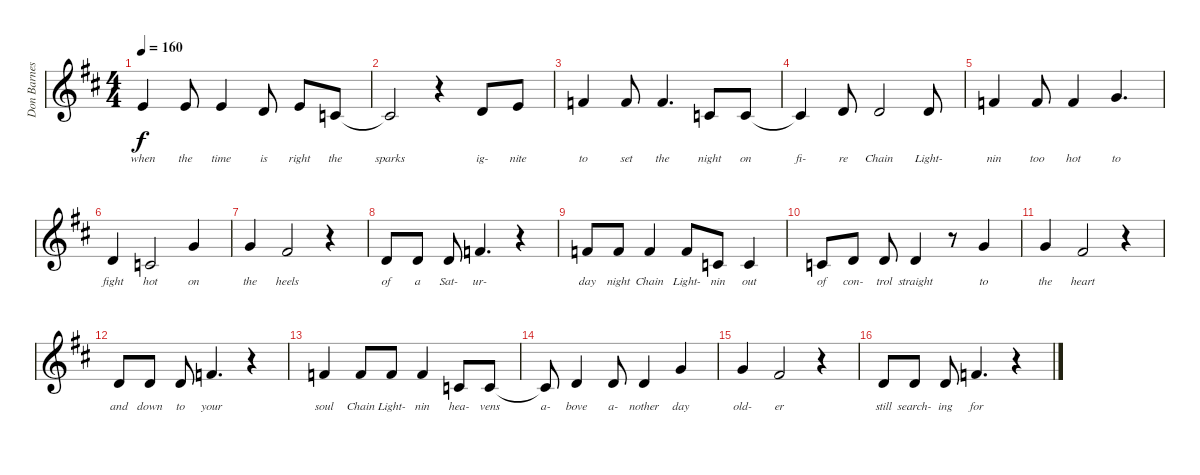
\track ("Don Barnes Vocals" "Don Barnes") {instrument violin}
\staff {score}
\tuning (E4 B3 G3 D3 A2 E2) {hide}
\ts (4 4)
\tempo 160
\clef g2
\ks d
0.1.4{lyrics (0 "when") lyrics (1 "") lyrics (2 "") lyrics (3 "") lyrics (4 "") dy f} 0.1.8{lyrics (0 "the") lyrics (1 "") lyrics (2 "") lyrics (3 "") lyrics (4 "")} 0.1.4{lyrics (0 "time") lyrics (1 "") lyrics (2 "") lyrics (3 "") lyrics (4 "")} 3.2.8{lyrics (0 "is") lyrics (1 "") lyrics (2 "") lyrics (3 "") lyrics (4 "")} 0.1.8{lyrics (0 "right") lyrics (1 "") lyrics (2 "") lyrics (3 "") lyrics (4 "")} 1.2.8{lyrics (0 "the") lyrics (1 "") lyrics (2 "") lyrics (3 "") lyrics (4 "")} |
1.2{t}.2{lyrics (0 "sparks") lyrics (1 "") lyrics (2 "") lyrics (3 "") lyrics (4 "")} r.4 3.2.8{lyrics (0 "ig-") lyrics (1 "") lyrics (2 "") lyrics (3 "") lyrics (4 "")} 0.1.8{lyrics (0 "nite") lyrics (1 "") lyrics (2 "") lyrics (3 "") lyrics (4 "")} |
1.1.4{lyrics (0 "to") lyrics (1 "") lyrics (2 "") lyrics (3 "") lyrics (4 "")} 1.1.8{lyrics (0 "set") lyrics (1 "") lyrics (2 "") lyrics (3 "") lyrics (4 "")} 1.1.4{d lyrics (0 "the") lyrics (1 "") lyrics (2 "") lyrics (3 "") lyrics (4 "")} 1.2.8{lyrics (0 "night") lyrics (1 "") lyrics (2 "") lyrics (3 "") lyrics (4 "")} 1.2.8{lyrics (0 "on") lyrics (1 "") lyrics (2 "") lyrics (3 "") lyrics (4 "")} |
1.2{t}.4{lyrics (0 "fi-") lyrics (1 "") lyrics (2 "") lyrics (3 "") lyrics (4 "")} 3.2.8{lyrics (0 "re") lyrics (1 "") lyrics (2 "") lyrics (3 "") lyrics (4 "")} 3.2.2{lyrics (0 "Chain") lyrics (1 "") lyrics (2 "") lyrics (3 "") lyrics (4 "")} 3.2.8{lyrics (0 "Light-") lyrics (1 "") lyrics (2 "") lyrics (3 "") lyrics (4 "")} |
1.1.4{lyrics (0 "nin") lyrics (1 "") lyrics (2 "") lyrics (3 "") lyrics (4 "")} 1.1.8{lyrics (0 "too") lyrics (1 "") lyrics (2 "") lyrics (3 "") lyrics (4 "")} 1.1.4{lyrics (0 "hot") lyrics (1 "") lyrics (2 "") lyrics (3 "") lyrics (4 "")} 3.1.4{d lyrics (0 "to") lyrics (1 "") lyrics (2 "") lyrics (3 "") lyrics (4 "")} |
3.2.4{lyrics (0 "fight") lyrics (1 "") lyrics (2 "") lyrics (3 "") lyrics (4 "")} 1.2.2{lyrics (0 "hot") lyrics (1 "") lyrics (2 "") lyrics (3 "") lyrics (4 "")} 3.1.4{lyrics (0 "on") lyrics (1 "") lyrics (2 "") lyrics (3 "") lyrics (4 "")} |
3.1.4{lyrics (0 "the") lyrics (1 "") lyrics (2 "") lyrics (3 "") lyrics (4 "")} 2.1.2{lyrics (0 "heels") lyrics (1 "") lyrics (2 "") lyrics (3 "") lyrics (4 "")} r.4 |
3.2.8{lyrics (0 "of") lyrics (1 "") lyrics (2 "") lyrics (3 "") lyrics (4 "")} 3.2.8{lyrics (0 "a") lyrics (1 "") lyrics (2 "") lyrics (3 "") lyrics (4 "")} 3.2.8{lyrics (0 "Sat-") lyrics (1 "") lyrics (2 "") lyrics (3 "") lyrics (4 "")} 1.1.4{d lyrics (0 "ur-") lyrics (1 "") lyrics (2 "") lyrics (3 "") lyrics (4 "")} r.4 |
1.1.8{lyrics (0 "day") lyrics (1 "") lyrics (2 "") lyrics (3 "") lyrics (4 "")} 1.1.8{lyrics (0 "night") lyrics (1 "") lyrics (2 "") lyrics (3 "") lyrics (4 "")} 1.1.4{lyrics (0 "Chain") lyrics (1 "") lyrics (2 "") lyrics (3 "") lyrics (4 "")} 1.1.8{lyrics (0 "Light-") lyrics (1 "") lyrics (2 "") lyrics (3 "") lyrics (4 "")} 1.2.8{lyrics (0 "nin") lyrics (1 "") lyrics (2 "") lyrics (3 "") lyrics (4 "")} 1.2.4{lyrics (0 "out") lyrics (1 "") lyrics (2 "") lyrics (3 "") lyrics (4 "")} |
1.2.8{lyrics (0 "of") lyrics (1 "") lyrics (2 "") lyrics (3 "") lyrics (4 "")} 3.2.8{lyrics (0 "con-") lyrics (1 "") lyrics (2 "") lyrics (3 "") lyrics (4 "")} 3.2.8{lyrics (0 "trol") lyrics (1 "") lyrics (2 "") lyrics (3 "") lyrics (4 "")} 3.2.4{lyrics (0 "straight") lyrics (1 "") lyrics (2 "") lyrics (3 "") lyrics (4 "")} r.8 3.1.4{lyrics (0 "to") lyrics (1 "") lyrics (2 "") lyrics (3 "") lyrics (4 "")} |
3.1.4{lyrics (0 "the") lyrics (1 "") lyrics (2 "") lyrics (3 "") lyrics (4 "")} 2.1.2{lyrics (0 "heart") lyrics (1 "") lyrics (2 "") lyrics (3 "") lyrics (4 "")} r.4 |
3.2.8{lyrics (0 "and") lyrics (1 "") lyrics (2 "") lyrics (3 "") lyrics (4 "")} 3.2.8{lyrics (0 "down") lyrics (1 "") lyrics (2 "") lyrics (3 "") lyrics (4 "")} 3.2.8{lyrics (0 "to") lyrics (1 "") lyrics (2 "") lyrics (3 "") lyrics (4 "")} 1.1.4{d lyrics (0 "your") lyrics (1 "") lyrics (2 "") lyrics (3 "") lyrics (4 "")} r.4 |
1.1.4{lyrics (0 "soul") lyrics (1 "") lyrics (2 "") lyrics (3 "") lyrics (4 "")} 1.1.8{lyrics (0 "Chain") lyrics (1 "") lyrics (2 "") lyrics (3 "") lyrics (4 "")} 1.1.8{lyrics (0 "Light-") lyrics (1 "") lyrics (2 "") lyrics (3 "") lyrics (4 "")} 1.1.4{lyrics (0 "nin") lyrics (1 "") lyrics (2 "") lyrics (3 "") lyrics (4 "")} 1.2.8{lyrics (0 "hea-") lyrics (1 "") lyrics (2 "") lyrics (3 "") lyrics (4 "")} 1.2.8{lyrics (0 "vens") lyrics (1 "") lyrics (2 "") lyrics (3 "") lyrics (4 "")} |
1.2{t}.8{lyrics (0 "a-") lyrics (1 "") lyrics (2 "") lyrics (3 "") lyrics (4 "")} 3.2.4{lyrics (0 "bove") lyrics (1 "") lyrics (2 "") lyrics (3 "") lyrics (4 "")} 3.2.8{lyrics (0 "a-") lyrics (1 "") lyrics (2 "") lyrics (3 "") lyrics (4 "")} 3.2.4{lyrics (0 "nother") lyrics (1 "") lyrics (2 "") lyrics (3 "") lyrics (4 "")} 3.1.4{lyrics (0 "day") lyrics (1 "") lyrics (2 "") lyrics (3 "") lyrics (4 "")} |
3.1.4{lyrics (0 "old-") lyrics (1 "") lyrics (2 "") lyrics (3 "") lyrics (4 "")} 2.1.2{lyrics (0 "er") lyrics (1 "") lyrics (2 "") lyrics (3 "") lyrics (4 "")} r.4 |
3.2.8{lyrics (0 "still") lyrics (1 "") lyrics (2 "") lyrics (3 "") lyrics (4 "")} 3.2.8{lyrics (0 "search-") lyrics (1 "") lyrics (2 "") lyrics (3 "") lyrics (4 "")} 3.2.8{lyrics (0 "ing") lyrics (1 "") lyrics (2 "") lyrics (3 "") lyrics (4 "")} 1.1.4{d lyrics (0 "for") lyrics (1 "") lyrics (2 "") lyrics (3 "") lyrics (4 "")} r.4
